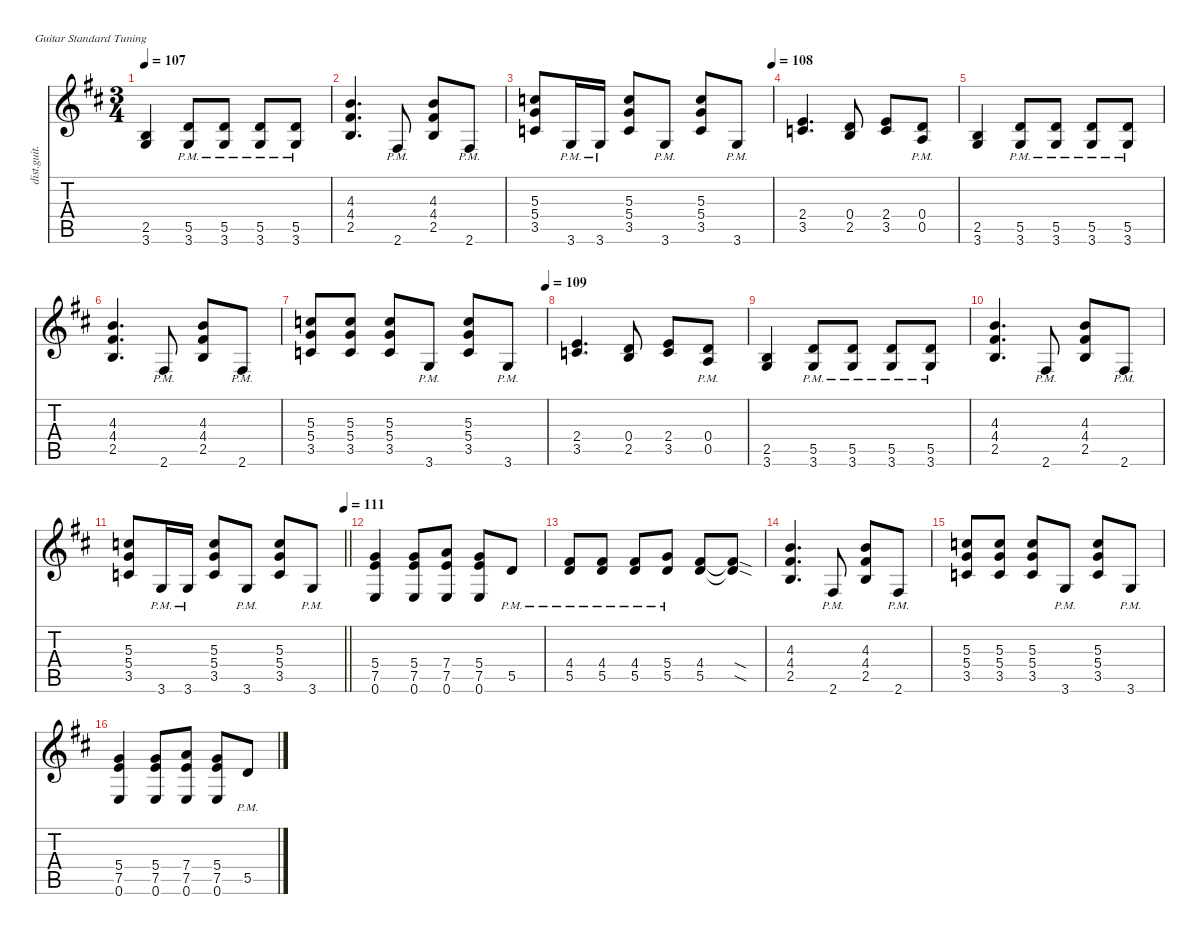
\defaultSystemsLayout 4
\hideDynamics
\bracketExtendMode nobrackets
\otherSystemsTrackNameOrientation horizontal
\track ("James Hetfield (Rythym)" "dist.guit.") {defaultSystemsLayout 8 instrument distortionguitar}
\staff {score tabs}
\tuning (E4 B3 G3 D3 A2 E2)
\ts (3 4)
\tempo 107
\clef g2
\ks bminor
(2.5{acc forcenatural} 3.6{acc forcenatural}).4{dy f beam Up} (5.5{pm acc forcenatural} 3.6{pm acc forcenatural}).8{beam Up} (5.5{pm acc forcenatural} 3.6{pm acc forcenatural}).8{beam Up} (5.5{pm acc forcenatural} 3.6{pm acc forcenatural}).8{beam Up} (5.5{pm acc forcenatural} 3.6{pm acc forcenatural}).8{beam Up} |
(4.3{acc forcenatural} 4.4{acc #} 2.5{acc forcenatural}).4{d beam Up} 2.6{pm acc #}.8{beam Up} (4.3{acc forcenatural} 4.4{acc #} 2.5{acc forcenatural}).8{beam Up} 2.6{pm acc #}.8{beam Up} |
\tempo (108 1)
(5.3{acc forcenatural} 5.4{acc forcenatural} 3.5{acc forcenatural}).8{beam Up} 3.6{pm acc forcenatural}.16{beam Up} 3.6{pm acc forcenatural}.16{beam Up} (5.3{acc forcenatural} 5.4{acc forcenatural} 3.5{acc forcenatural}).8{beam Up} 3.6{pm acc forcenatural}.8{beam Up} (5.3{acc forcenatural} 5.4{acc forcenatural} 3.5{acc forcenatural}).8{beam Up} 3.6{pm acc forcenatural}.8{beam Up} |
(2.4{acc forcenatural} 3.5{acc forcenatural}).4{d beam Up} (0.4{acc forcenatural} 2.5{acc forcenatural}).8{beam Up} (2.4{acc forcenatural} 3.5{acc forcenatural}).8{beam Up} (0.4{pm acc forcenatural} 0.5{pm acc forcenatural}).8{beam Up} |
(2.5{acc forcenatural} 3.6{acc forcenatural}).4{beam Up} (5.5{pm acc forcenatural} 3.6{pm acc forcenatural}).8{beam Up} (5.5{pm acc forcenatural} 3.6{pm acc forcenatural}).8{beam Up} (5.5{pm acc forcenatural} 3.6{pm acc forcenatural}).8{beam Up} (5.5{pm acc forcenatural} 3.6{pm acc forcenatural}).8{beam Up} |
(4.3{acc forcenatural} 4.4{acc #} 2.5{acc forcenatural}).4{d beam Up} 2.6{pm acc #}.8{beam Up} (4.3{acc forcenatural} 4.4{acc #} 2.5{acc forcenatural}).8{beam Up} 2.6{pm acc #}.8{beam Up} |
\tempo (109 1)
(5.3{acc forcenatural} 5.4{acc forcenatural} 3.5{acc forcenatural}).8{beam Up} (5.3{acc forcenatural} 5.4{acc forcenatural} 3.5{acc forcenatural}).8{beam Up} (5.3{acc forcenatural} 5.4{acc forcenatural} 3.5{acc forcenatural}).8{beam Up} 3.6{pm acc forcenatural}.8{beam Up} (5.3{acc forcenatural} 5.4{acc forcenatural} 3.5{acc forcenatural}).8{beam Up} 3.6{pm acc forcenatural}.8{beam Up} |
(2.4{acc forcenatural} 3.5{acc forcenatural}).4{d beam Up} (0.4{acc forcenatural} 2.5{acc forcenatural}).8{beam Up} (2.4{acc forcenatural} 3.5{acc forcenatural}).8{beam Up} (0.4{pm acc forcenatural} 0.5{pm acc forcenatural}).8{beam Up} |
(2.5{acc forcenatural} 3.6{acc forcenatural}).4{beam Up} (5.5{pm acc forcenatural} 3.6{pm acc forcenatural}).8{beam Up} (5.5{pm acc forcenatural} 3.6{pm acc forcenatural}).8{beam Up} (5.5{pm acc forcenatural} 3.6{pm acc forcenatural}).8{beam Up} (5.5{pm acc forcenatural} 3.6{pm acc forcenatural}).8{beam Up} |
(4.3{acc forcenatural} 4.4{acc #} 2.5{acc forcenatural}).4{d beam Up} 2.6{pm acc #}.8{beam Up} (4.3{acc forcenatural} 4.4{acc #} 2.5{acc forcenatural}).8{beam Up} 2.6{pm acc #}.8{beam Up} |
\tempo (111 1)
\barLineRight lightlight
(5.3{acc forcenatural} 5.4{acc forcenatural} 3.5{acc forcenatural}).8{beam Up} 3.6{pm acc forcenatural}.16{beam Up} 3.6{pm acc forcenatural}.16{beam Up} (5.3{acc forcenatural} 5.4{acc forcenatural} 3.5{acc forcenatural}).8{beam Up} 3.6{pm acc forcenatural}.8{beam Up} (5.3{acc forcenatural} 5.4{acc forcenatural} 3.5{acc forcenatural}).8{beam Up} 3.6{pm acc forcenatural}.8{beam Up} |
(5.4{acc forcenatural} 7.5{acc forcenatural} 0.6{acc forcenatural}).4{beam Up} (5.4{acc forcenatural} 7.5{acc forcenatural} 0.6{acc forcenatural}).8{beam Up} (7.4{acc forcenatural} 7.5{acc forcenatural} 0.6{acc forcenatural}).8{beam Up} (5.4{acc forcenatural} 7.5{acc forcenatural} 0.6{acc forcenatural}).8{beam Up} 5.5{pm acc forcenatural}.8{beam Up} |
(4.4{pm acc #} 5.5{pm acc forcenatural}).8{beam Up} (4.4{pm acc #} 5.5{pm acc forcenatural}).8{beam Up} (4.4{pm acc #} 5.5{pm acc forcenatural}).8{beam Up} (5.4{pm acc forcenatural} 5.5{pm acc forcenatural}).8{beam Up} (4.4{acc #} 5.5{acc forcenatural}).8{beam Up} (4.4{sod t acc #} 5.5{sod t acc forcenatural}).8{beam Up} |
(4.3{acc forcenatural} 4.4{acc #} 2.5{acc forcenatural}).4{d beam Up} 2.6{pm acc #}.8{beam Up} (4.3{acc forcenatural} 4.4{acc #} 2.5{acc forcenatural}).8{beam Up} 2.6{pm acc #}.8{beam Up} |
(5.3{acc forcenatural} 5.4{acc forcenatural} 3.5{acc forcenatural}).8{beam Up} (5.3{acc forcenatural} 5.4{acc forcenatural} 3.5{acc forcenatural}).8{beam Up} (5.3{acc forcenatural} 5.4{acc forcenatural} 3.5{acc forcenatural}).8{beam Up} 3.6{pm acc forcenatural}.8{beam Up} (5.3{acc forcenatural} 5.4{acc forcenatural} 3.5{acc forcenatural}).8{beam Up} 3.6{pm acc forcenatural}.8{beam Up} |
(5.4{acc forcenatural} 7.5{acc forcenatural} 0.6{acc forcenatural}).4{beam Up} (5.4{acc forcenatural} 7.5{acc forcenatural} 0.6{acc forcenatural}).8{beam Up} (7.4{acc forcenatural} 7.5{acc forcenatural} 0.6{acc forcenatural}).8{beam Up} (5.4{acc forcenatural} 7.5{acc forcenatural} 0.6{acc forcenatural}).8{beam Up} 5.5{pm acc forcenatural}.8{beam Up}
